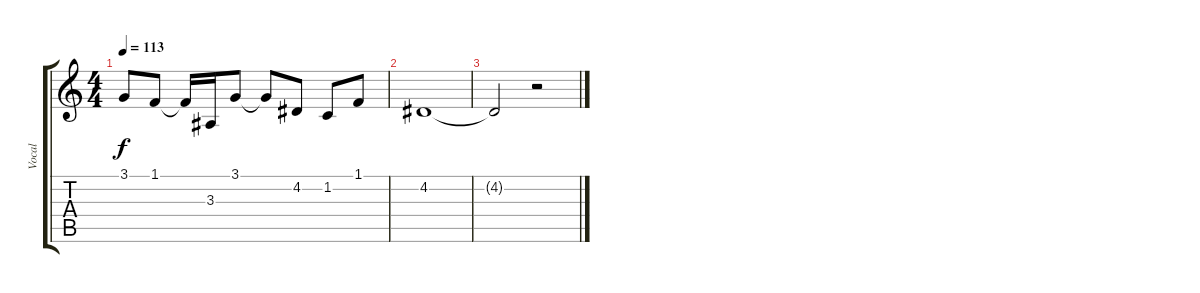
\track ("Vocal" "Vocal") {instrument piccolo}
\staff {score tabs}
\tuning (E4 B3 G3 D3 A2 E2) {hide}
\ts (4 4)
\tempo 113
\clef g2
\ks c
3.1{t}.8{dy f} 1.1.8 1.1{t}.16 3.3.16 3.1.8 3.1{t}.8 4.2.8 1.2.8 1.1.8 |
4.2.1 |
4.2{t}.2 r.2
